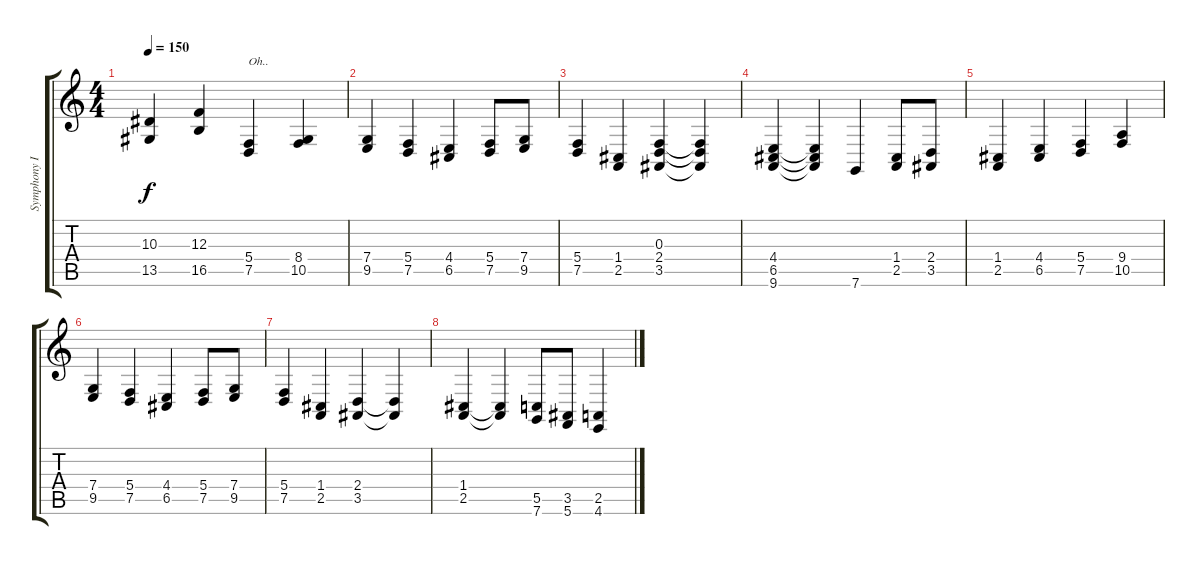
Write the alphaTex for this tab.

\track ("Symphony II" "Symphony I") {instrument tuba}
\staff {score tabs}
\tuning (D4 A3 F3 C3 G2 C2) {hide}
\ts (4 4)
\tempo 150
\clef g2
\ks c
(10.3{t} 13.5{t}).4{dy f} (12.3 16.5).4 (5.4 7.5).4{txt "Oh.." volume 16 instrument tremolostrings} (8.4 10.5).4 |
(7.4 9.5).4 (5.4 7.5).4 (4.4 6.5).4 (5.4 7.5).8 (7.4 9.5).8 |
(5.4 7.5).4 (1.4 2.5).4 (0.3 2.4 3.5).4 (0.3{t} 2.4{t} 3.5{t}).4 |
(4.4 6.5 9.6).4 (4.4{t} 6.5{t} 9.6{t}).4 7.6.4 (1.4 2.5).8 (2.4 3.5).8 |
(1.4 2.5).4 (4.4 6.5).4 (5.4 7.5).4 (9.4 10.5).4 |
(7.4 9.5).4 (5.4 7.5).4 (4.4 6.5).4 (5.4 7.5).8 (7.4 9.5).8 |
(5.4 7.5).4 (1.4 2.5).4 (2.4 3.5).4 (2.4{t} 3.5{t}).4 |
(1.4 2.5).4 (1.4{t} 2.5{t}).4 (5.5 7.6).8 (3.5 5.6).8 (2.5 4.6).4
